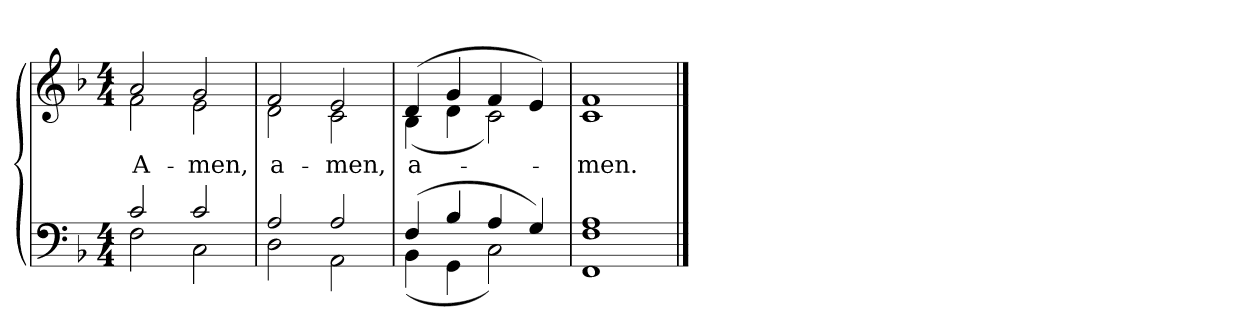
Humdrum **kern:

**kern	**kern	**text
*part2	*part1	*part1
*staff2	*staff1	*staff1
*clefF4	*clefG2	*
*k[b-]	*k[b-]	*
*M4/4	*M4/4	*
=1	=1	=1
*^	*	*
!	!	!LO:TX:b:i:t=Verse	!
!	!	!	!LO:LY:b
*	*	*^	*
2c/	2F\	2a/	2f\	A-
!	!	!	!	!LO:LY:b
2c/	2C\	2g/	2e\	-men,
=2	=2	=2	=2	=2
!	!	!	!	!LO:LY:b
2A/	2D\	2f/	2d\	a-
!	!	!	!	!LO:LY:b
2A/	2AA\	2e/	2c\	-men,
=3	=3	=3	=3	=3
!	!	!	!	!LO:LY:b
(>4F/	(<4BB-\	(>4d/	(<4B-\	a-
4B-/	4GG\	4g/	4d\	.
4A/	2C\)	4f/	2c\)	.
4G/)	.	4e/)	.	.
=4	=4	=4	=4	=4
!	!	!	!	!LO:LY:b
1A	1FF 1F	1f	1c	-men.
*v	*v	*	*	*
*	*v	*v	*
==	==	==
*-	*-	*-
